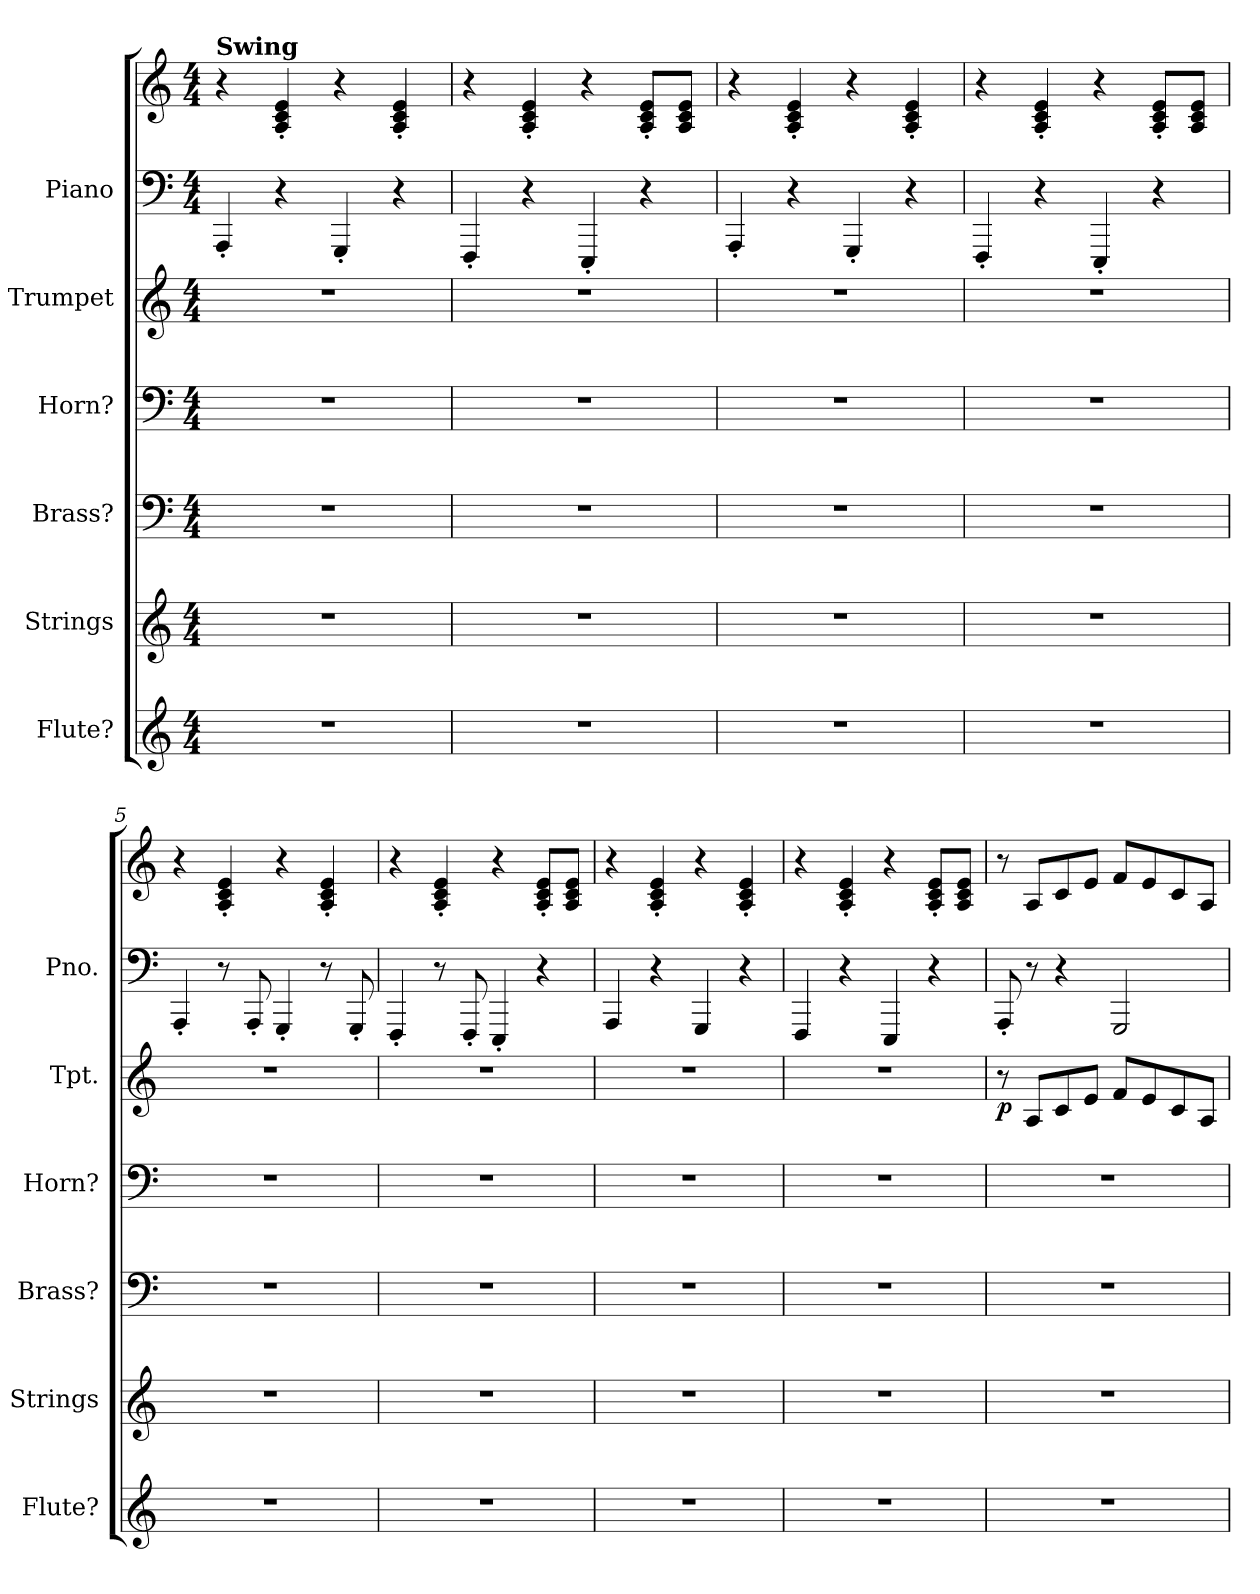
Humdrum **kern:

**kern	**kern	**kern	**kern	**kern	**dynam	**kern	**kern
*part6	*part5	*part4	*part3	*part2	*part2	*part1	*part1
*staff7	*staff6	*staff5	*staff4	*staff3	*staff3	*staff2	*staff1
*I"Flute?	*I"Strings	*I"Brass?	*I"Horn?	*I"Trumpet	*	*I"Piano	*
*I'Flute?	*I'Strings	*I'Brass?	*I'Horn?	*I'Tpt.	*	*I'Pno.	*
*clefG2	*clefG2	*clefF4	*clefF4	*clefG2	*	*clefF4	*clefG2
*	*	*	*ITrd7c12	*	*	*	*
*k[]	*k[]	*k[]	*k[]	*k[]	*	*k[]	*k[]
*M4/4	*M4/4	*M4/4	*M4/4	*M4/4	*	*M4/4	*M4/4
*MM119	*MM119	*MM119	*MM119	*MM119	*	*MM119	*MM119
=1	=1	=1	=1	=1	=1	=1	=1
!	!	!	!	!	!	!	!LO:TX:B:t=Swing
1r	1r	1r	1r	1r	.	4AAA'/	4r
.	.	.	.	.	.	4r	4A/' 4c/' 4e/'
.	.	.	.	.	.	4GGG'/	4r
.	.	.	.	.	.	4r	4A/' 4c/' 4e/'
=2	=2	=2	=2	=2	=2	=2	=2
1r	1r	1r	1r	1r	.	4FFF'/	4r
.	.	.	.	.	.	4r	4A/' 4c/' 4e/'
.	.	.	.	.	.	4EEE'/	4r
.	.	.	.	.	.	4r	8A/' 8c/' 8e/'L
.	.	.	.	.	.	.	8A/ 8c/ 8e/J
=3	=3	=3	=3	=3	=3	=3	=3
1r	1r	1r	1r	1r	.	4AAA'/	4r
.	.	.	.	.	.	4r	4A/' 4c/' 4e/'
.	.	.	.	.	.	4GGG'/	4r
.	.	.	.	.	.	4r	4A/' 4c/' 4e/'
=4	=4	=4	=4	=4	=4	=4	=4
1r	1r	1r	1r	1r	.	4FFF'/	4r
.	.	.	.	.	.	4r	4A/' 4c/' 4e/'
.	.	.	.	.	.	4EEE'/	4r
.	.	.	.	.	.	4r	8A/' 8c/' 8e/'L
.	.	.	.	.	.	.	8A/ 8c/ 8e/J
!!LO:LB:g=z
=5	=5	=5	=5	=5	=5	=5	=5
1r	1r	1r	1r	1r	.	4AAA'/	4r
.	.	.	.	.	.	8r	4A/' 4c/' 4e/'
.	.	.	.	.	.	8AAA'/	.
.	.	.	.	.	.	4GGG'/	4r
.	.	.	.	.	.	8r	4A/' 4c/' 4e/'
.	.	.	.	.	.	8GGG'/	.
=6	=6	=6	=6	=6	=6	=6	=6
1r	1r	1r	1r	1r	.	4FFF'/	4r
.	.	.	.	.	.	8r	4A/' 4c/' 4e/'
.	.	.	.	.	.	8FFF'/	.
.	.	.	.	.	.	4EEE'/	4r
.	.	.	.	.	.	4r	8A/' 8c/' 8e/'L
.	.	.	.	.	.	.	8A/ 8c/ 8e/J
=7	=7	=7	=7	=7	=7	=7	=7
1r	1r	1r	1r	1r	.	4AAA/	4r
.	.	.	.	.	.	4r	4A/' 4c/' 4e/'
.	.	.	.	.	.	4GGG/	4r
.	.	.	.	.	.	4r	4A/' 4c/' 4e/'
=8	=8	=8	=8	=8	=8	=8	=8
1r	1r	1r	1r	1r	.	4FFF/	4r
.	.	.	.	.	.	4r	4A/' 4c/' 4e/'
.	.	.	.	.	.	4EEE/	4r
.	.	.	.	.	.	4r	8A/' 8c/' 8e/'L
.	.	.	.	.	.	.	8A/ 8c/ 8e/J
!!LO:LB:g=z
=9	=9	=9	=9	=9	=9	=9	=9
!	!	!	!	!	!LO:DY:b	!	!
1r	1r	1r	1r	8r	p	8AAA'/	8r
.	.	.	.	8A/L	.	8r	8A/L
.	.	.	.	8c/	.	4r	8c/
.	.	.	.	8e/J	.	.	8e/J
.	.	.	.	8f/L	.	2GGG/	8f/L
.	.	.	.	8e/	.	.	8e/
.	.	.	.	8c/	.	.	8c/
.	.	.	.	8A/J	.	.	8A/J
=	=	=	=	=	=	=	=
*-	*-	*-	*-	*-	*-	*-	*-
